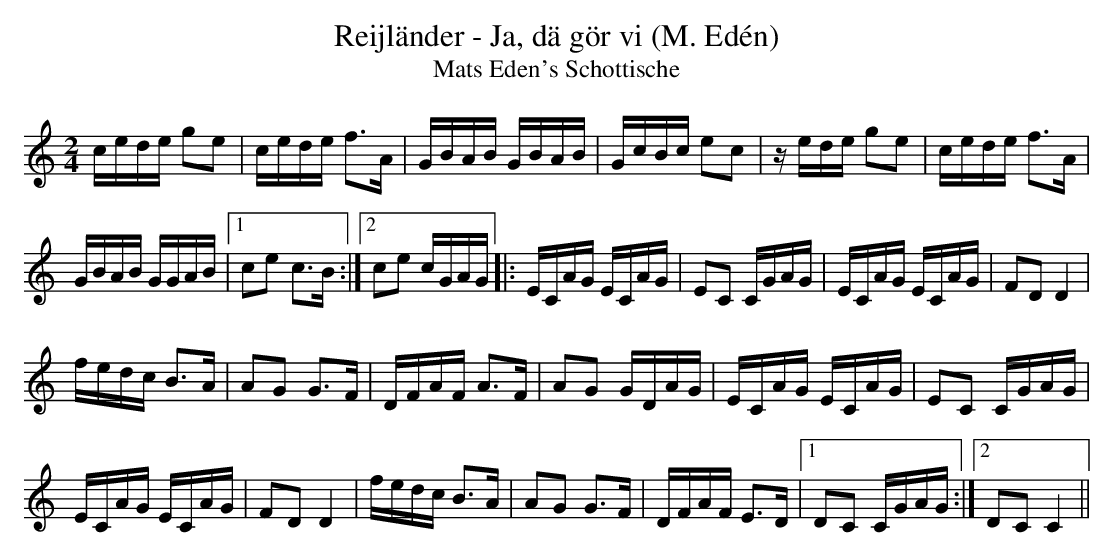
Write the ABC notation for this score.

X:1
T:Reijländer - Ja, dä gör vi (M. Edén)
T:Mats Eden's Schottische
M:2/4
L:1/16
K:C
cede g2e2|cede f3A|\
GBAB GBAB|GcBc e2c2|\
zede g2e2|cede f3A|
GBAB GGAB|1 c2e2 c3B:|2 c2e2 cGAG\
|:ECAG ECAG|E2C2 CGAG|\
ECAG ECAG|F2D2 D4|
fedc B3A|A2G2 G3F|\
DFAF A3F|A2G2 GDAG|\
ECAG ECAG|E2C2 CGAG|
ECAG ECAG|F2D2 D4|\
fedc B3A|A2G2 G3F|\
DFAF E3D|1 D2C2 CGAG:|2 D2C2 C4||
